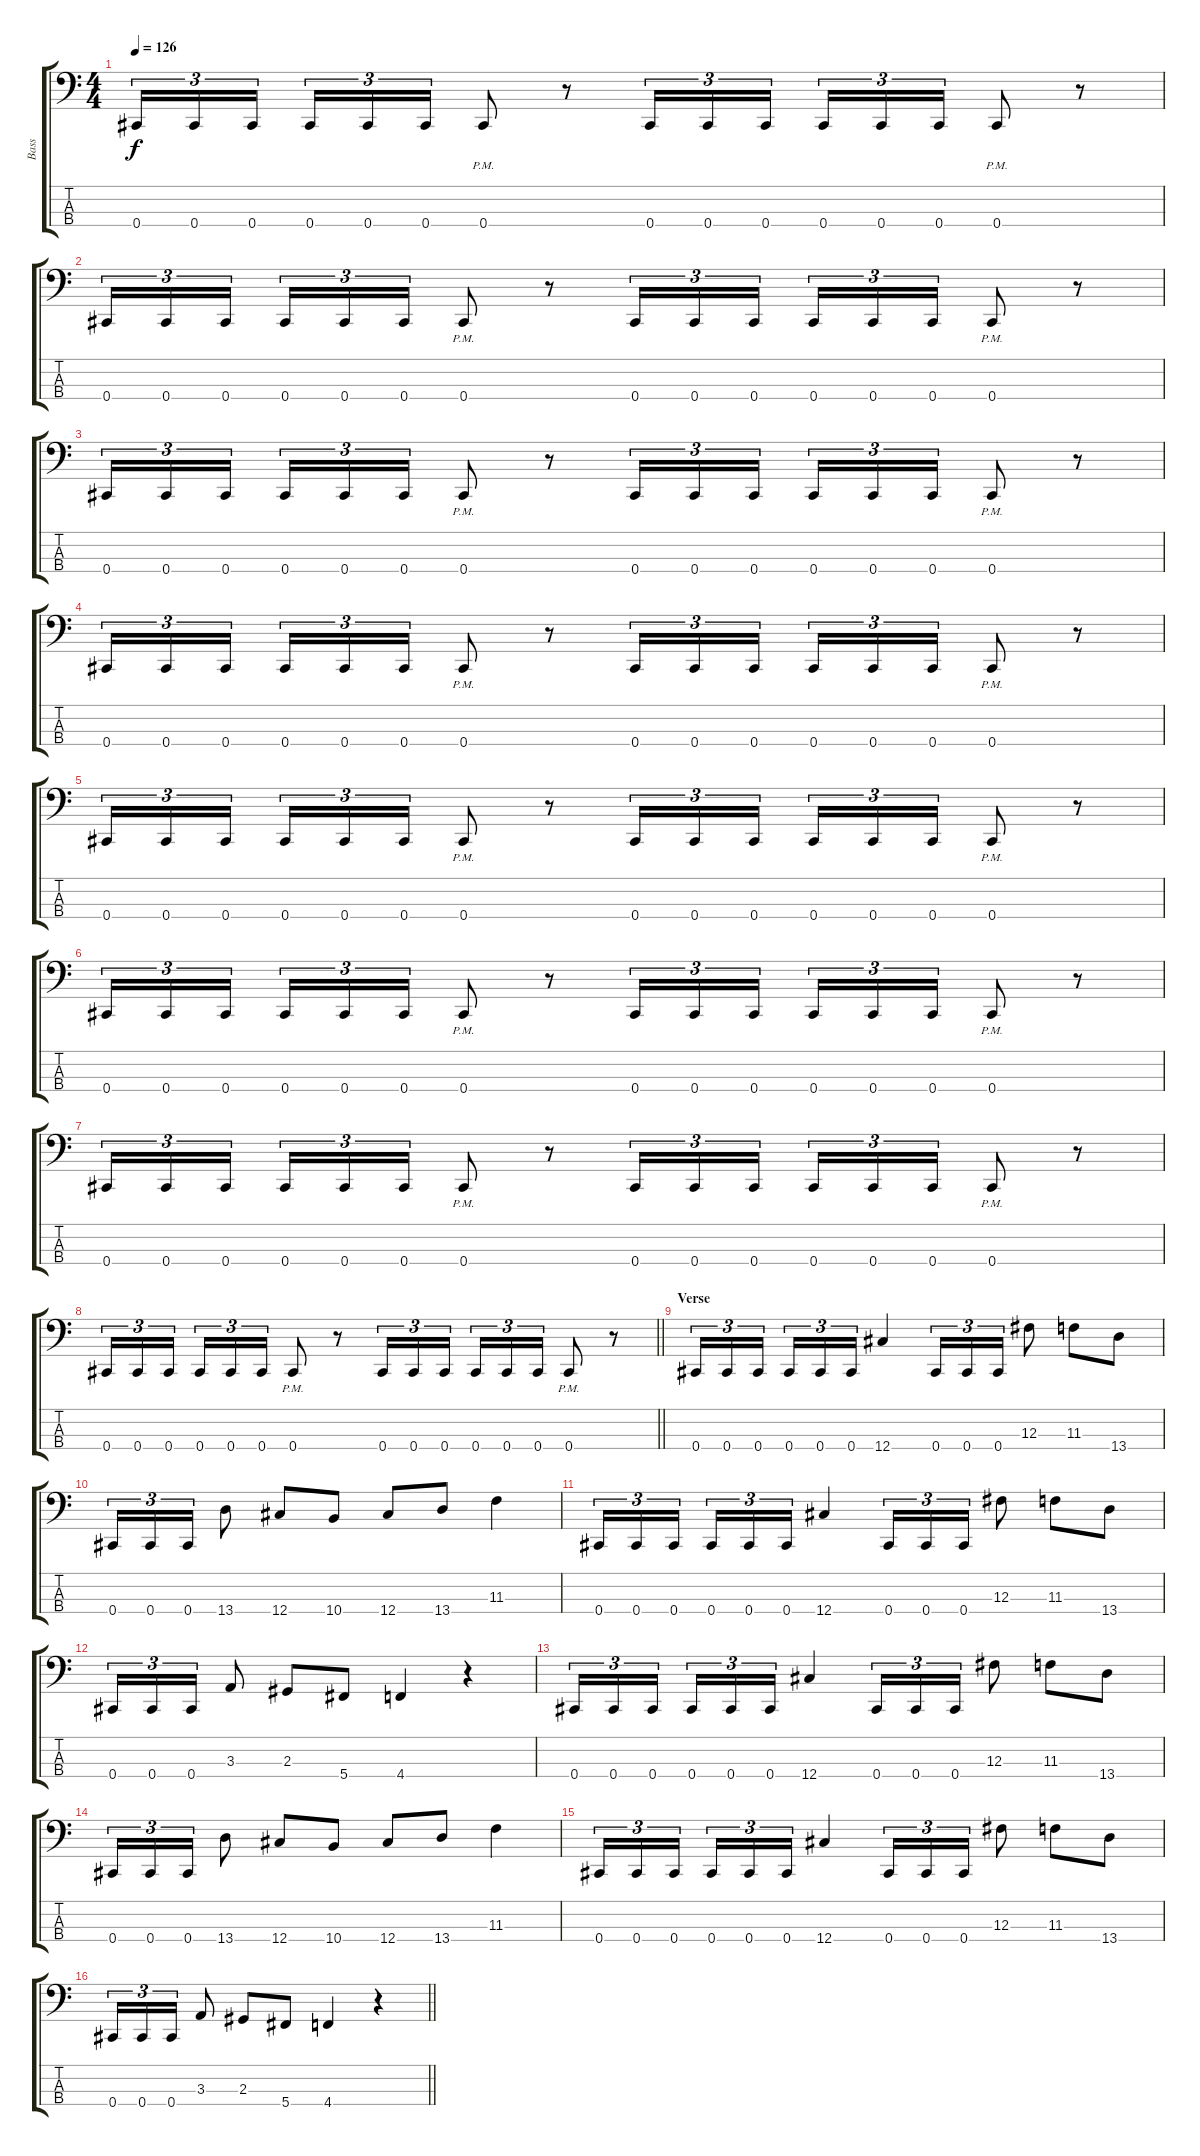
\track ("Bass" "Bass") {instrument electricbassfinger}
\staff {score tabs}
\tuning (E2 B1 Gb1 Db1) {hide}
\ts (4 4)
\section ("" "")
\tempo 126
\clef f4
\ks c
0.4.16{tu (3 2) dy f} 0.4.16{tu (3 2)} 0.4.16{tu (3 2) beam splitsecondary} 0.4.16{tu (3 2)} 0.4.16{tu (3 2)} 0.4.16{tu (3 2)} 0.4{pm}.8 r.8 0.4.16{tu (3 2)} 0.4.16{tu (3 2)} 0.4.16{tu (3 2) beam splitsecondary} 0.4.16{tu (3 2)} 0.4.16{tu (3 2)} 0.4.16{tu (3 2)} 0.4{pm}.8 r.8 |
0.4.16{tu (3 2)} 0.4.16{tu (3 2)} 0.4.16{tu (3 2) beam splitsecondary} 0.4.16{tu (3 2)} 0.4.16{tu (3 2)} 0.4.16{tu (3 2)} 0.4{pm}.8 r.8 0.4.16{tu (3 2)} 0.4.16{tu (3 2)} 0.4.16{tu (3 2) beam splitsecondary} 0.4.16{tu (3 2)} 0.4.16{tu (3 2)} 0.4.16{tu (3 2)} 0.4{pm}.8 r.8 |
0.4.16{tu (3 2)} 0.4.16{tu (3 2)} 0.4.16{tu (3 2) beam splitsecondary} 0.4.16{tu (3 2)} 0.4.16{tu (3 2)} 0.4.16{tu (3 2)} 0.4{pm}.8 r.8 0.4.16{tu (3 2)} 0.4.16{tu (3 2)} 0.4.16{tu (3 2) beam splitsecondary} 0.4.16{tu (3 2)} 0.4.16{tu (3 2)} 0.4.16{tu (3 2)} 0.4{pm}.8 r.8 |
0.4.16{tu (3 2)} 0.4.16{tu (3 2)} 0.4.16{tu (3 2) beam splitsecondary} 0.4.16{tu (3 2)} 0.4.16{tu (3 2)} 0.4.16{tu (3 2)} 0.4{pm}.8 r.8 0.4.16{tu (3 2)} 0.4.16{tu (3 2)} 0.4.16{tu (3 2) beam splitsecondary} 0.4.16{tu (3 2)} 0.4.16{tu (3 2)} 0.4.16{tu (3 2)} 0.4{pm}.8 r.8 |
0.4.16{tu (3 2)} 0.4.16{tu (3 2)} 0.4.16{tu (3 2) beam splitsecondary} 0.4.16{tu (3 2)} 0.4.16{tu (3 2)} 0.4.16{tu (3 2)} 0.4{pm}.8 r.8 0.4.16{tu (3 2)} 0.4.16{tu (3 2)} 0.4.16{tu (3 2) beam splitsecondary} 0.4.16{tu (3 2)} 0.4.16{tu (3 2)} 0.4.16{tu (3 2)} 0.4{pm}.8 r.8 |
0.4.16{tu (3 2)} 0.4.16{tu (3 2)} 0.4.16{tu (3 2) beam splitsecondary} 0.4.16{tu (3 2)} 0.4.16{tu (3 2)} 0.4.16{tu (3 2)} 0.4{pm}.8 r.8 0.4.16{tu (3 2)} 0.4.16{tu (3 2)} 0.4.16{tu (3 2) beam splitsecondary} 0.4.16{tu (3 2)} 0.4.16{tu (3 2)} 0.4.16{tu (3 2)} 0.4{pm}.8 r.8 |
0.4.16{tu (3 2)} 0.4.16{tu (3 2)} 0.4.16{tu (3 2) beam splitsecondary} 0.4.16{tu (3 2)} 0.4.16{tu (3 2)} 0.4.16{tu (3 2)} 0.4{pm}.8 r.8 0.4.16{tu (3 2)} 0.4.16{tu (3 2)} 0.4.16{tu (3 2) beam splitsecondary} 0.4.16{tu (3 2)} 0.4.16{tu (3 2)} 0.4.16{tu (3 2)} 0.4{pm}.8 r.8 |
\barLineRight lightlight
0.4.16{tu (3 2)} 0.4.16{tu (3 2)} 0.4.16{tu (3 2) beam splitsecondary} 0.4.16{tu (3 2)} 0.4.16{tu (3 2)} 0.4.16{tu (3 2)} 0.4{pm}.8 r.8 0.4.16{tu (3 2)} 0.4.16{tu (3 2)} 0.4.16{tu (3 2) beam splitsecondary} 0.4.16{tu (3 2)} 0.4.16{tu (3 2)} 0.4.16{tu (3 2)} 0.4{pm}.8 r.8 |
\section ("" "Verse")
0.4.16{tu (3 2)} 0.4.16{tu (3 2)} 0.4.16{tu (3 2) beam splitsecondary} 0.4.16{tu (3 2)} 0.4.16{tu (3 2)} 0.4.16{tu (3 2)} 12.4.4 0.4.16{tu (3 2)} 0.4.16{tu (3 2)} 0.4.16{tu (3 2)} 12.3.8 11.3.8 13.4.8 |
0.4.16{tu (3 2)} 0.4.16{tu (3 2)} 0.4.16{tu (3 2)} 13.4.8 12.4.8 10.4.8 12.4.8 13.4.8 11.3.4 |
0.4.16{tu (3 2)} 0.4.16{tu (3 2)} 0.4.16{tu (3 2) beam splitsecondary} 0.4.16{tu (3 2)} 0.4.16{tu (3 2)} 0.4.16{tu (3 2)} 12.4.4 0.4.16{tu (3 2)} 0.4.16{tu (3 2)} 0.4.16{tu (3 2)} 12.3.8 11.3.8 13.4.8 |
0.4.16{tu (3 2)} 0.4.16{tu (3 2)} 0.4.16{tu (3 2)} 3.3.8 2.3.8 5.4.8 4.4.4 r.4 |
0.4.16{tu (3 2)} 0.4.16{tu (3 2)} 0.4.16{tu (3 2) beam splitsecondary} 0.4.16{tu (3 2)} 0.4.16{tu (3 2)} 0.4.16{tu (3 2)} 12.4.4 0.4.16{tu (3 2)} 0.4.16{tu (3 2)} 0.4.16{tu (3 2)} 12.3.8 11.3.8 13.4.8 |
0.4.16{tu (3 2)} 0.4.16{tu (3 2)} 0.4.16{tu (3 2)} 13.4.8 12.4.8 10.4.8 12.4.8 13.4.8 11.3.4 |
0.4.16{tu (3 2)} 0.4.16{tu (3 2)} 0.4.16{tu (3 2) beam splitsecondary} 0.4.16{tu (3 2)} 0.4.16{tu (3 2)} 0.4.16{tu (3 2)} 12.4.4 0.4.16{tu (3 2)} 0.4.16{tu (3 2)} 0.4.16{tu (3 2)} 12.3.8 11.3.8 13.4.8 |
\barLineRight lightlight
0.4.16{tu (3 2)} 0.4.16{tu (3 2)} 0.4.16{tu (3 2)} 3.3.8 2.3.8 5.4.8 4.4.4 r.4
